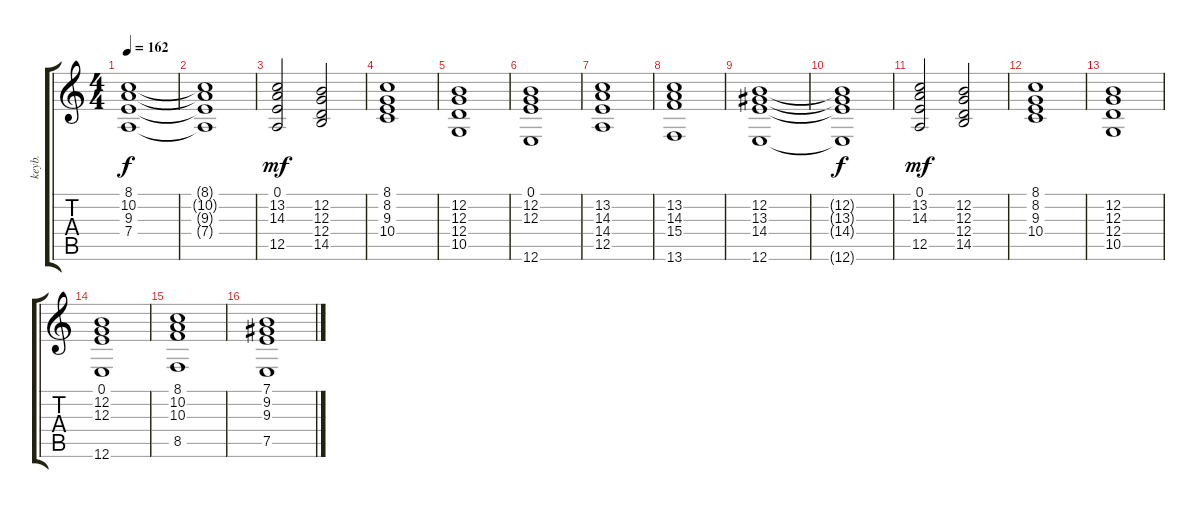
\track ("keyb." "keyb.") {instrument rockorgan}
\staff {score tabs}
\tuning (E4 B3 G3 D3 A2 E2) {hide}
\ts (4 4)
\tempo 162
\clef g2
\ks c
(8.1{t} 10.2{t} 9.3{t} 7.4{t}).1{dy f} |
(8.1{t} 10.2{t} 9.3{t} 7.4{t}).1 |
(0.1 13.2 14.3 12.5).2{dy mf} (12.2 12.3 12.4 14.5).2 |
(8.1 8.2 9.3 10.4).1 |
(12.2 12.3 12.4 10.5).1 |
(0.1 12.2 12.3 12.6).1 |
(13.2 14.3 14.4 12.5).1 |
(13.2 14.3 15.4 13.6).1 |
(12.2 13.3 14.4 12.6).1 |
(12.2{t} 13.3{t} 14.4{t} 12.6{t}).1{dy f} |
(0.1 13.2 14.3 12.5).2{dy mf} (12.2 12.3 12.4 14.5).2 |
(8.1 8.2 9.3 10.4).1 |
(12.2 12.3 12.4 10.5).1 |
(0.1 12.2 12.3 12.6).1 |
(8.1 10.2 10.3 8.5).1 |
(7.1 9.2 9.3 7.5).1
